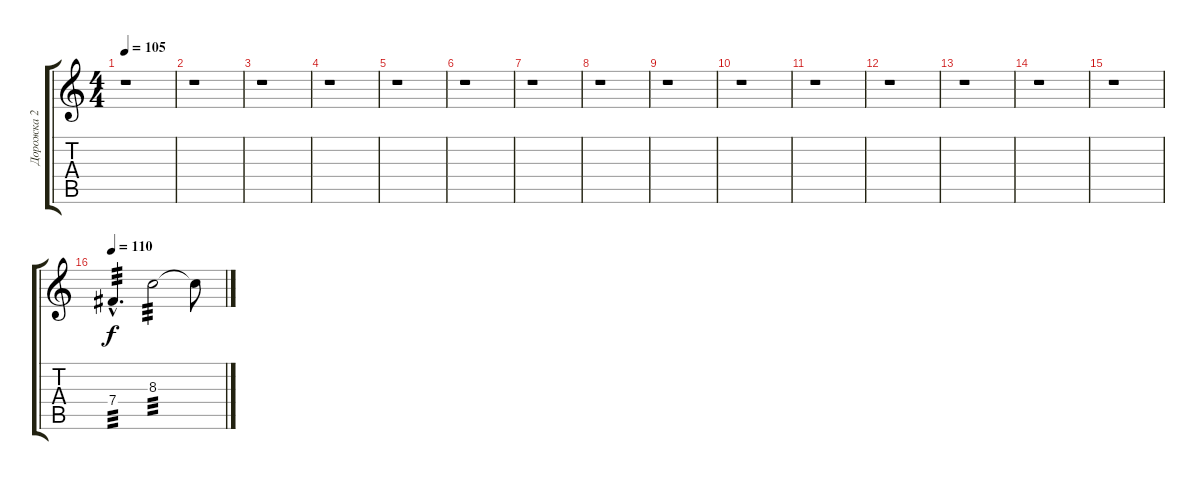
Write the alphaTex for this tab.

\track ("Дорожка 2" "Дорожка 2") {instrument overdrivenguitar}
\staff {score tabs}
\tuning (Db4 Ab3 E3 B2 Gb2 B1) {hide}
\ts (4 4)
\tempo 105
\clef g2
\ks c
r.1{dy f instrument overdrivenguitar} |
r.1 |
r.1 |
r.1 |
r.1 |
r.1 |
r.1 |
r.1 |
r.1 |
r.1 |
r.1 |
r.1 |
r.1 |
r.1 |
r.1 |
\tempo 110
7.4{hac}.4{d tp 3} 8.3.2{tp 3} 8.3{t}.8
